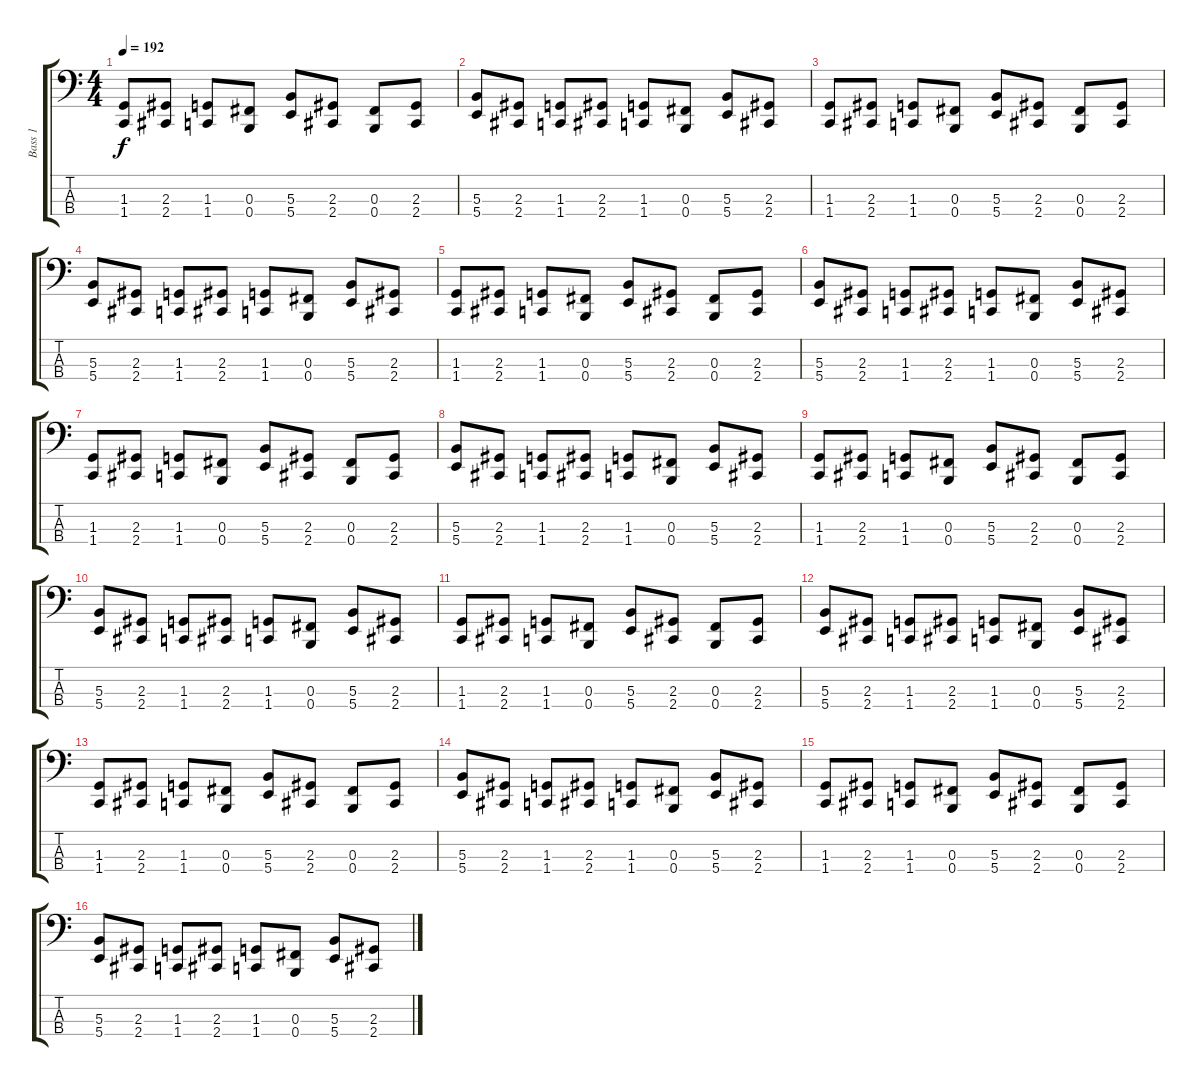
\track ("Bass 1" "Bass 1") {instrument electricbasspick}
\staff {score tabs}
\tuning (E2 B1 Gb1 B0) {hide}
\ts (4 4)
\tempo 192
\clef f4
\ks c
(1.3 1.4).8{dy f} (2.3 2.4).8 (1.3 1.4).8 (0.3 0.4).8 (5.3 5.4).8 (2.3 2.4).8 (0.3 0.4).8 (2.3 2.4).8 |
(5.3 5.4).8 (2.3 2.4).8 (1.3 1.4).8 (2.3 2.4).8 (1.3 1.4).8 (0.3 0.4).8 (5.3 5.4).8 (2.3 2.4).8 |
(1.3 1.4).8 (2.3 2.4).8 (1.3 1.4).8 (0.3 0.4).8 (5.3 5.4).8 (2.3 2.4).8 (0.3 0.4).8 (2.3 2.4).8 |
(5.3 5.4).8 (2.3 2.4).8 (1.3 1.4).8 (2.3 2.4).8 (1.3 1.4).8 (0.3 0.4).8 (5.3 5.4).8 (2.3 2.4).8 |
(1.3 1.4).8 (2.3 2.4).8 (1.3 1.4).8 (0.3 0.4).8 (5.3 5.4).8 (2.3 2.4).8 (0.3 0.4).8 (2.3 2.4).8 |
(5.3 5.4).8 (2.3 2.4).8 (1.3 1.4).8 (2.3 2.4).8 (1.3 1.4).8 (0.3 0.4).8 (5.3 5.4).8 (2.3 2.4).8 |
(1.3 1.4).8 (2.3 2.4).8 (1.3 1.4).8 (0.3 0.4).8 (5.3 5.4).8 (2.3 2.4).8 (0.3 0.4).8 (2.3 2.4).8 |
(5.3 5.4).8 (2.3 2.4).8 (1.3 1.4).8 (2.3 2.4).8 (1.3 1.4).8 (0.3 0.4).8 (5.3 5.4).8 (2.3 2.4).8 |
(1.3 1.4).8 (2.3 2.4).8 (1.3 1.4).8 (0.3 0.4).8 (5.3 5.4).8 (2.3 2.4).8 (0.3 0.4).8 (2.3 2.4).8 |
(5.3 5.4).8 (2.3 2.4).8 (1.3 1.4).8 (2.3 2.4).8 (1.3 1.4).8 (0.3 0.4).8 (5.3 5.4).8 (2.3 2.4).8 |
(1.3 1.4).8 (2.3 2.4).8 (1.3 1.4).8 (0.3 0.4).8 (5.3 5.4).8 (2.3 2.4).8 (0.3 0.4).8 (2.3 2.4).8 |
(5.3 5.4).8 (2.3 2.4).8 (1.3 1.4).8 (2.3 2.4).8 (1.3 1.4).8 (0.3 0.4).8 (5.3 5.4).8 (2.3 2.4).8 |
(1.3 1.4).8 (2.3 2.4).8 (1.3 1.4).8 (0.3 0.4).8 (5.3 5.4).8 (2.3 2.4).8 (0.3 0.4).8 (2.3 2.4).8 |
(5.3 5.4).8 (2.3 2.4).8 (1.3 1.4).8 (2.3 2.4).8 (1.3 1.4).8 (0.3 0.4).8 (5.3 5.4).8 (2.3 2.4).8 |
(1.3 1.4).8 (2.3 2.4).8 (1.3 1.4).8 (0.3 0.4).8 (5.3 5.4).8 (2.3 2.4).8 (0.3 0.4).8 (2.3 2.4).8 |
(5.3 5.4).8 (2.3 2.4).8 (1.3 1.4).8 (2.3 2.4).8 (1.3 1.4).8 (0.3 0.4).8 (5.3 5.4).8 (2.3 2.4).8
